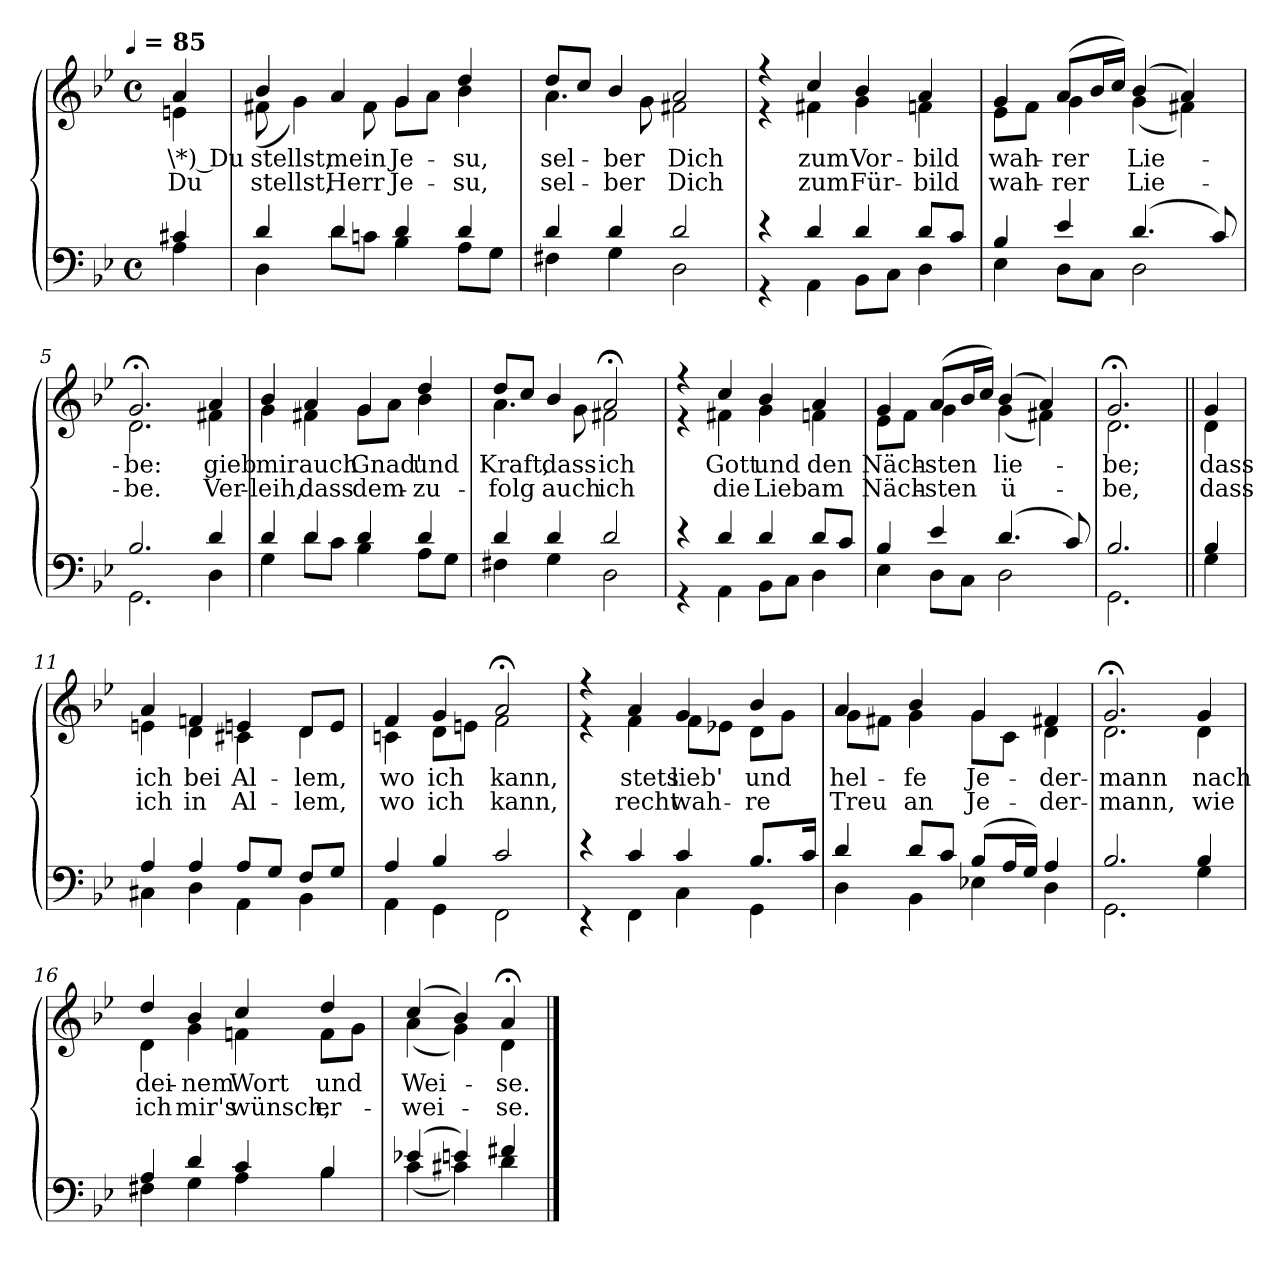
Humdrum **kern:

**kern	**kern	**text	**text	**dynam
*part1	*part1	*part1	*part1	*part1
*staff2	*staff1	*staff1	*staff1	*staff1/2
*clefF4	*clefG2	*	*	*
*k[b-e-]	*k[b-e-]	*	*	*
!!LO:TX:omd:t=[quarter] = 85
*M4/4	*M4/4	*	*	*
*met(c)	*met(c)	*	*	*
*MM85	*MM85	*	*	*
=	=	=	=	=
*^	*^	*	*	*
4c#X	4A	4a	4en	\*) Du	Du	.
=1	=1	=1	=1	=1	=1	=1
4d	4D	4b-	(8f#X	stellst,	stellst,	.
.	.	.	4g)	.	.	.
4d	8dL	4a	.	mein	Herr	.
.	8cnJ	.	8f#	.	.	.
4d	4B-	4g	8gL	Je-	Je-	.
.	.	.	8aJ	.	.	.
4d	8AL	4dd	4b-	su,	-su,	.
.	8GJ	.	.	.	.	.
=2	=2	=2	=2	=2	=2	=2
4d	4F#X	8ddL	4.a	sel-	sel-	.
.	.	8ccJ	.	.	.	.
4d	4G	4b-	.	-ber	-ber	.
.	.	.	8g	.	.	.
2d	2D	2a	2f#X	Dich	Dich	.
=3	=3	=3	=3	=3	=3	=3
4r	4r	4r	4r	.	.	.
4d	4AA	4cc	4f#X	zum	zum	.
4d	8BB-L	4b-	4g	Vor-	Für-	.
.	8CJ	.	.	.	.	.
8dL	4D	4a	4fn	-bild	-bild	.
8cJ	.	.	.	.	.	.
=4	=4	=4	=4	=4	=4	=4
4B-	4E-	4g	8e-L	wah-	wah-	.
.	.	.	8fJ	.	.	.
4e-	8DL	(8aL	4g	-rer	-rer	.
.	8CJ	16b-L	.	.	.	.
.	.	16ccJJ)	.	.	.	.
(4.d	2D	(4b-	(4g	Lie-	Lie-	.
.	.	4a)	4f#X)	.	.	.
8c)	.	.	.	.	.	.
!!LO:LB:g=z	!!
=5	=5	=5	=5	=5	=5	=5
2.B-	2.GG	2.g;<	2.d	-be:	-be.	.
4d	4D	4a	4f#X	gieb	Ver-	.
=6	=6	=6	=6	=6	=6	=6
4d	4G	4b-	4g	mir	-leih,	.
4d	8dL	4a	4f#X	auch	dass	.
.	8cJ	.	.	.	.	.
4d	4B-	4g	8gL	Gnad'	dem-	.
.	.	.	8aJ	.	.	.
4d	8AL	4dd	4b-	und	-zu-	.
.	8GJ	.	.	.	.	.
=7	=7	=7	=7	=7	=7	=7
4d	4F#X	8ddL	4.a	Kraft,	-folg	.
.	.	8ccJ	.	.	.	.
4d	4G	4b-	.	dass	auch	.
.	.	.	8g	.	.	.
2d	2D	2a;<	2f#X	ich	ich	.
=8	=8	=8	=8	=8	=8	=8
4r	4r	4r	4r	.	.	.
4d	4AA	4cc	4f#X	Gott	die	.
4d	8BB-L	4b-	4g	und	Lieb	.
.	8CJ	.	.	.	.	.
8dL	4D	4a	4fn	den	am	.
8cJ	.	.	.	.	.	.
!!LO:LB:g=z	!!
=9	=9	=9	=9	=9	=9	=9
4B-	4E-	4g	8e-L	Näch-	Näch-	.
.	.	.	8fJ	.	.	.
4e-	8DL	(8aL	4g	-sten	-sten	.
.	8CJ	16b-L	.	.	.	.
.	.	16ccJJ)	.	.	.	.
(4.d	2D	(4b-	(4g	lie-	ü-	.
.	.	4a)	4f#X)	.	.	.
8c)	.	.	.	.	.	.
=10	=10	=10	=10	=10	=10	=10
2.B-	2.GG	2.g;<	2.d	-be;	-be,	.
=||	=||	=||	=||	=||	=||	=||
4B-	4G	4g	4d	dass	dass	.
=11	=11	=11	=11	=11	=11	=11
4A	4C#X	4a	4en	ich	ich	.
4A	4D	4fn	4d	bei	in	.
8AL	4AA	4en	4c#X	Al-	Al-	.
8GJ	.	.	.	.	.	.
8FL	4BB-	8dL	4d	-lem,	-lem,	.
8GJ	.	8eJ	.	.	.	.
=12	=12	=12	=12	=12	=12	=12
4A	4AA	4f	4cn	wo	wo	.
4B-	4GG	4g	8dL	ich	ich	.
.	.	.	8enJ	.	.	.
2c	2FF	2a;<	2f	kann,	kann,	.
!!LO:LB:g=z	!!
=13	=13	=13	=13	=13	=13	=13
4r	4r	4r	4r	.	.	.
4c	4FF	4a	4f	stets	recht	.
4c	4C	4g	8fL	lieb'	wah-	.
.	.	.	8e-XJ	.	.	.
8.B-L	4GG	4b-	8dL	und	-re	.
.	.	.	8gJ	.	.	.
16cJk	.	.	.	.	.	.
=14	=14	=14	=14	=14	=14	=14
4d	4D	4a	8gL	hel-	Treu	.
.	.	.	8f#XJ	.	.	.
8dL	4BB-	4b-	4g	-fe	an	.
8cJ	.	.	.	.	.	.
(8B-L	4E-X	4g	8gL	Je-	Je-	.
16AL	.	.	8cJ	.	.	.
16GJJ)	.	.	.	.	.	.
4A	4D	4f#X	4d	-der-	-der-	.
=15	=15	=15	=15	=15	=15	=15
2.B-	2.GG	2.g;<	2.d	-mann	-mann,	.
4B-	4G	4g	4d	nach	wie	♩ = 82
=16	=16	=16	=16	=16	=16	=16
*	*	*MM83	*	*	*	*
4A	4F#X	4dd	4d	dei-	ich	.
4d	4G	4b-	4g	-nem	mir's	.
4c	4A	4cc	4fn	Wort	wünsch,	.
4B-	4B-	4dd	8fL	und	er-	.
.	.	.	8gJ	.	.	.
=17	=17	=17	=17	=17	=17	=17
*	*	*MM80	*	*	*	*
(4e-X	(4c	(4cc	(4a	Wei-	-wei-	.
4en)	4c#X)	4b-)	4g)	.	.	♩ = 73
4f#X	4d	4a;<	4d	-se.	-se.	.
*v	*v	*	*	*	*	*
*	*v	*v	*	*	*
==	==	==	==	==
*-	*-	*-	*-	*-
